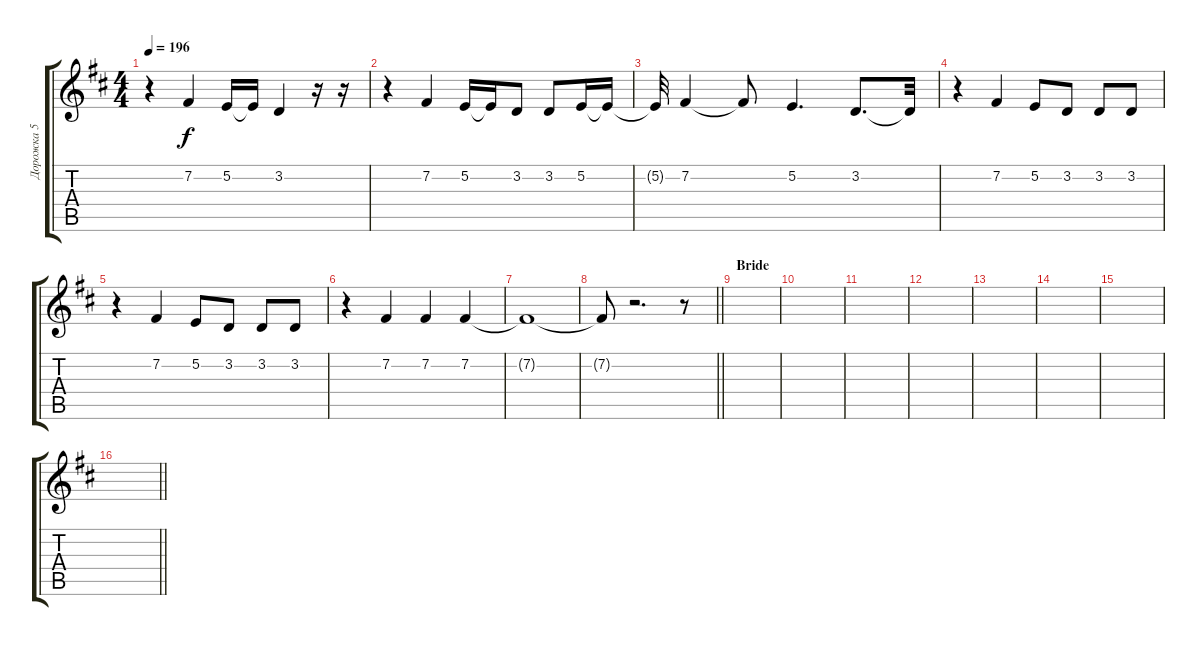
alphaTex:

\track ("Дорожка 5" "Дорожка 5") {instrument altosax}
\staff {score tabs}
\tuning (E4 B3 G3 D3 A2 E2) {hide}
\ts (4 4)
\tempo 196
\clef g2
\ks d
r.4{dy f} 7.2.4 5.2.16 5.2{t}.16 3.2.4 r.16 r.16 |
r.4 7.2.4 5.2.16 5.2{t}.16 3.2.8 3.2.8 5.2.16 5.2{t}.16 |
5.2{t}.32 7.2.4 7.2{t}.8 5.2.4{d} 3.2.8{d} 3.2{t}.32 |
r.4 7.2.4 5.2.8 3.2.8 3.2.8 3.2.8 |
r.4 7.2.4 5.2.8 3.2.8 3.2.8 3.2.8 |
r.4 7.2.4 7.2.4 7.2.4 |
7.2{t}.1 |
\barLineRight lightlight
7.2{t}.8 r.2{d} r.8 |
\section ("" "Bride")
|
|
|
|
|
|
|
\barLineRight lightlight
